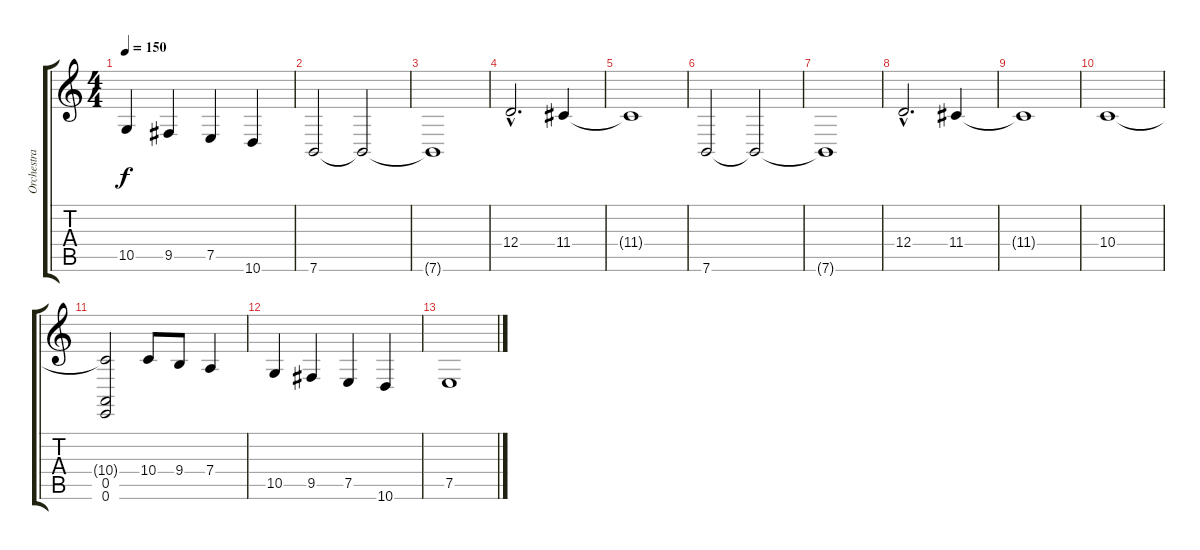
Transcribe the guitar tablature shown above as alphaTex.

\track ("Orchestra (low)" "Orchestra ") {instrument stringensemble2}
\staff {score tabs}
\tuning (E4 B3 G3 D3 A2 E2) {hide}
\ts (4 4)
\tempo 150
\clef g2
\ks c
10.5.4{dy f} 9.5.4 7.5.4 10.6.4 |
7.6.2 7.6{t}.2 |
7.6{t}.1 |
12.4{hac}.2{d} 11.4.4 |
11.4{t}.1 |
7.6.2 7.6{t}.2 |
7.6{t}.1 |
12.4{hac}.2{d} 11.4.4 |
11.4{t}.1 |
10.4.1 |
(10.4{t} 0.5 0.6).2 10.4.8 9.4.8 7.4.4 |
10.5.4 9.5.4 7.5.4 10.6.4 |
7.5.1
